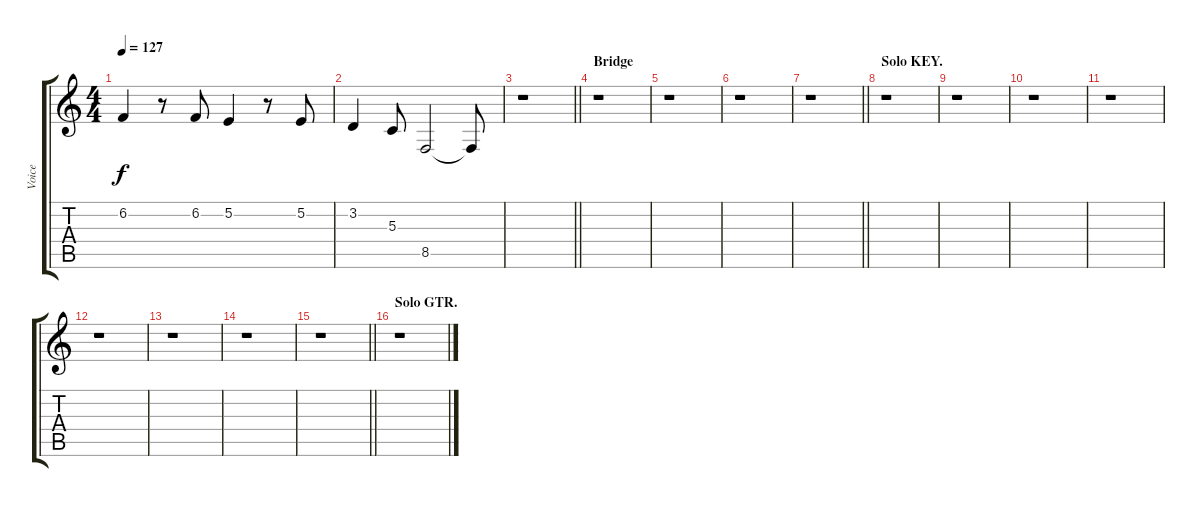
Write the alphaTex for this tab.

\track ("Voice" "Voice") {instrument lead6voice}
\staff {score tabs}
\tuning (E4 B3 G3 D3 A2 E2) {hide}
\ts (4 4)
\tempo 127
\clef g2
\ks c
6.2{t}.4{dy f} r.8 6.2.8 5.2.4 r.8 5.2.8 |
3.2.4 5.3.8 8.5.2 8.5{t}.8 |
\barLineRight lightlight
r.1 |
\section ("" "Bridge")
r.1 |
r.1 |
r.1 |
\barLineRight lightlight
r.1 |
\section ("" "Solo KEY.")
r.1 |
r.1 |
r.1 |
r.1 |
r.1 |
r.1 |
r.1 |
\barLineRight lightlight
r.1 |
\section ("" "Solo GTR.")
r.1
